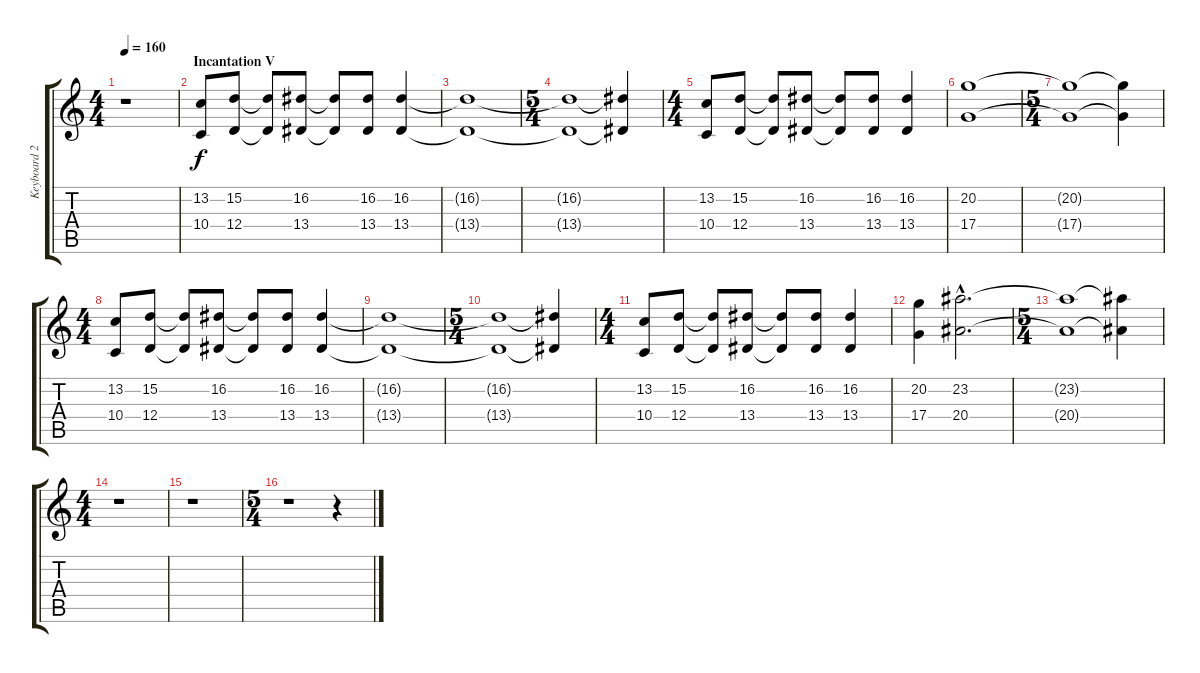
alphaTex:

\track ("Keyboard 2" "Keyboard 2") {instrument synthstrings1}
\staff {score tabs}
\tuning (E4 B3 G3 D3 A2 E2) {hide}
\ts (4 4)
\tempo 160
\clef g2
\ks c
r.1{dy f} |
\section ("" "Incantation V")
(13.2 10.4).8 (15.2 12.4).8 (15.2{t} 12.4{t}).8 (16.2 13.4).8 (16.2{t} 13.4{t}).8 (16.2 13.4).8 (16.2 13.4).4 |
(16.2{t} 13.4{t}).1 |
\ts (5 4)
(16.2{t} 13.4{t}).1 (16.2{t} 13.4{t}).4 |
\ts (4 4)
(13.2 10.4).8 (15.2 12.4).8 (15.2{t} 12.4{t}).8 (16.2 13.4).8 (16.2{t} 13.4{t}).8 (16.2 13.4).8 (16.2 13.4).4 |
(20.2 17.4).1 |
\ts (5 4)
(20.2{t} 17.4{t}).1 (20.2{t} 17.4{t}).4 |
\ts (4 4)
(13.2 10.4).8 (15.2 12.4).8 (15.2{t} 12.4{t}).8 (16.2 13.4).8 (16.2{t} 13.4{t}).8 (16.2 13.4).8 (16.2 13.4).4 |
(16.2{t} 13.4{t}).1 |
\ts (5 4)
(16.2{t} 13.4{t}).1 (16.2{t} 13.4{t}).4 |
\ts (4 4)
(13.2 10.4).8 (15.2 12.4).8 (15.2{t} 12.4{t}).8 (16.2 13.4).8 (16.2{t} 13.4{t}).8 (16.2 13.4).8 (16.2 13.4).4 |
(20.2 17.4).4 (23.2{hac} 20.4{hac}).2{d} |
\ts (5 4)
(23.2{t} 20.4{t}).1 (23.2{t} 20.4{t}).4 |
\ts (4 4)
\section ("" "")
r.1 |
r.1 |
\ts (5 4)
r.1 r.4
